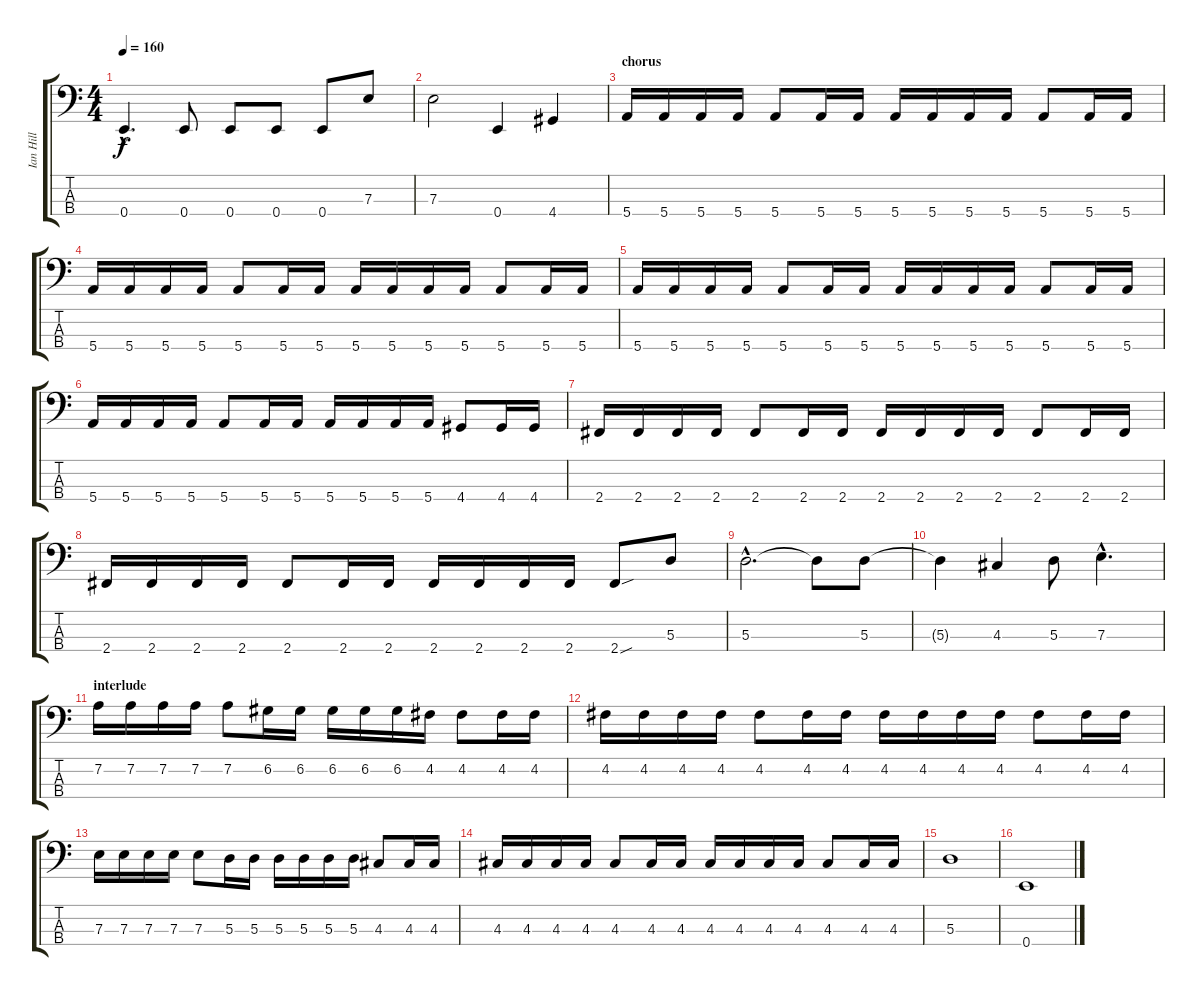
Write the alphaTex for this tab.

\track ("Ian Hill" "Ian Hill") {instrument electricbasspick}
\staff {score tabs}
\tuning (G2 D2 A1 E1) {hide}
\ts (4 4)
\tempo 160
\clef f4
\ks c
0.4{hac}.4{d dy f} 0.4.8 0.4.8 0.4.8 0.4.8 7.3.8 |
7.3.2 0.4.4 4.4.4 |
\section ("" "chorus")
5.4.16 5.4.16 5.4.16 5.4.16 5.4.8 5.4.16 5.4.16 5.4.16 5.4.16 5.4.16 5.4.16 5.4.8 5.4.16 5.4.16 |
5.4.16 5.4.16 5.4.16 5.4.16 5.4.8 5.4.16 5.4.16 5.4.16 5.4.16 5.4.16 5.4.16 5.4.8 5.4.16 5.4.16 |
5.4.16 5.4.16 5.4.16 5.4.16 5.4.8 5.4.16 5.4.16 5.4.16 5.4.16 5.4.16 5.4.16 5.4.8 5.4.16 5.4.16 |
5.4.16 5.4.16 5.4.16 5.4.16 5.4.8 5.4.16 5.4.16 5.4.16 5.4.16 5.4.16 5.4.16 4.4.8 4.4.16 4.4.16 |
2.4.16 2.4.16 2.4.16 2.4.16 2.4.8 2.4.16 2.4.16 2.4.16 2.4.16 2.4.16 2.4.16 2.4.8 2.4.16 2.4.16 |
2.4.16 2.4.16 2.4.16 2.4.16 2.4.8 2.4.16 2.4.16 2.4.16 2.4.16 2.4.16 2.4.16 2.4{sou}.8 5.3.8 |
5.3{hac}.2{d} 5.3{t}.8 5.3.8 |
5.3{t}.4 4.3.4 5.3.8 7.3{hac}.4{d} |
\section ("" "interlude")
7.2.16 7.2.16 7.2.16 7.2.16 7.2.8 6.2.16 6.2.16 6.2.16 6.2.16 6.2.16 4.2.16 4.2.8 4.2.16 4.2.16 |
4.2.16 4.2.16 4.2.16 4.2.16 4.2.8 4.2.16 4.2.16 4.2.16 4.2.16 4.2.16 4.2.16 4.2.8 4.2.16 4.2.16 |
7.3.16 7.3.16 7.3.16 7.3.16 7.3.8 5.3.16 5.3.16 5.3.16 5.3.16 5.3.16 5.3.16 4.3.8 4.3.16 4.3.16 |
4.3.16 4.3.16 4.3.16 4.3.16 4.3.8 4.3.16 4.3.16 4.3.16 4.3.16 4.3.16 4.3.16 4.3.8 4.3.16 4.3.16 |
5.3.1 |
0.4.1
